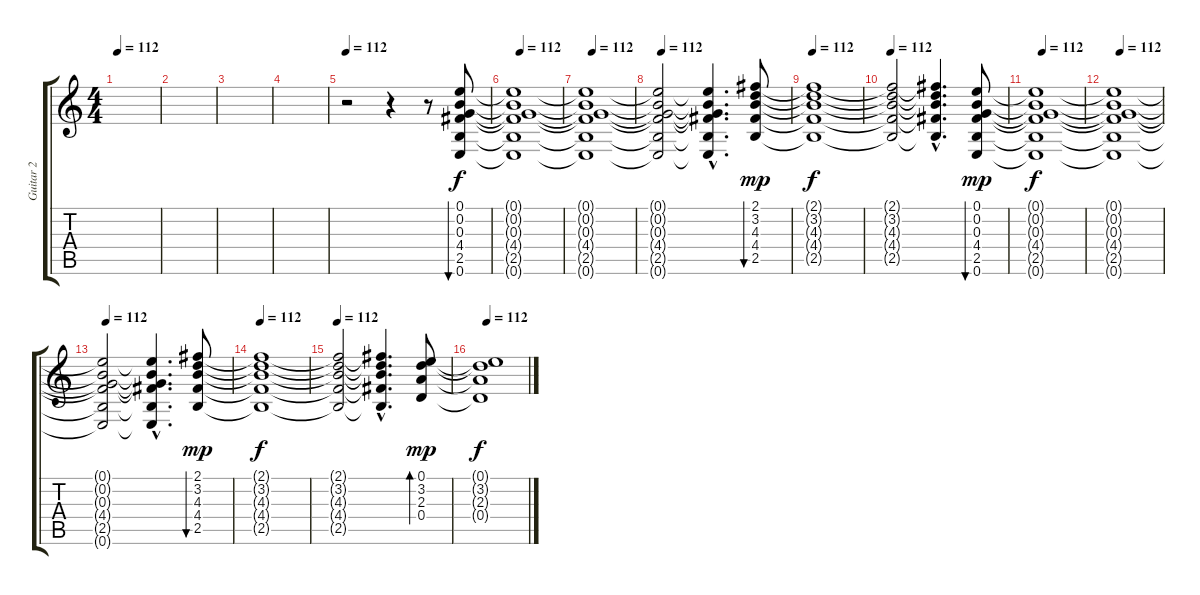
\track ("Guitar 2" "Guitar 2") {instrument acousticguitarsteel}
\staff {score tabs}
\tuning (E4 B3 G3 D3 A2 E2) {hide}
\ts (4 4)
\tempo 112
\clef g2
\ks c
|
|
|
|
\tempo 112
r.2 r.4 r.8 (0.1 0.2 0.3 4.4 2.5 0.6).8{bu 240} |
\tempo 112
(0.1{t} 0.2{t} 0.3{t} 4.4{t} 2.5{t} 0.6{t}).1{dy f} |
\tempo 112
(0.1{t} 0.2{t} 0.3{t} 4.4{t} 2.5{t} 0.6{t}).1 |
\tempo 112
(0.1{t} 0.2{t} 0.3{t} 4.4{t} 2.5{t} 0.6{t}).2 (0.1{hac t} 0.2{hac t} 0.3{hac t} 4.4{hac t} 2.5{hac t} 0.6{hac t}).4{d} (2.1 3.2 4.3 4.4 2.5).8{bu 240 dy mp} |
\tempo 112
(2.1{t} 3.2{t} 4.3{t} 4.4{t} 2.5{t}).1{dy f} |
\tempo 112
(2.1{t} 3.2{t} 4.3{t} 4.4{t} 2.5{t}).2 (2.1{hac t} 3.2{hac t} 4.3{hac t} 4.4{hac t} 2.5{hac t}).4{d} (0.1 0.2 0.3 4.4 2.5 0.6).8{bu 240 dy mp} |
\tempo 112
(0.1{t} 0.2{t} 0.3{t} 4.4{t} 2.5{t} 0.6{t}).1{dy f} |
\tempo 112
(0.1{t} 0.2{t} 0.3{t} 4.4{t} 2.5{t} 0.6{t}).1 |
\tempo 112
(0.1{t} 0.2{t} 0.3{t} 4.4{t} 2.5{t} 0.6{t}).2 (0.1{hac t} 0.2{hac t} 0.3{hac t} 4.4{hac t} 2.5{hac t} 0.6{hac t}).4{d} (2.1 3.2 4.3 4.4 2.5).8{bu 240 dy mp} |
\tempo 112
(2.1{t} 3.2{t} 4.3{t} 4.4{t} 2.5{t}).1{dy f} |
\tempo 112
(2.1{t} 3.2{t} 4.3{t} 4.4{t} 2.5{t}).2 (2.1{hac t} 3.2{hac t} 4.3{hac t} 4.4{hac t} 2.5{hac t}).4{d} (0.1 3.2 2.3 0.4).8{bd 240 dy mp} |
\tempo 112
(0.1{t} 3.2{t} 2.3{t} 0.4{t}).1{dy f}
